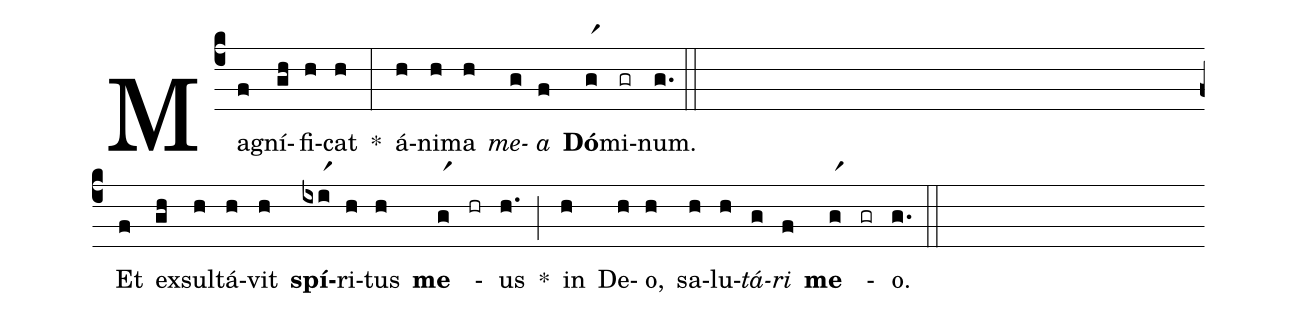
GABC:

%%
(c4)
Ma(f)gní(gh)fi(h)cat(h) *(:)
á(h)ni(h)ma(h) <i>me</i>(g)<i>a</i>(f) <b>Dó</b>(gr1)mi(gr)num.(g.) (::Z)

Et(f) ex(gh)sul(h)tá(h)vit(h) <b>spí</b>(ixir1)ri(h)tus(h) <b>me</b>(gr1) -(hr) us(h.) *(;)
in(h) De(h)o,(h) sa(h)lu(h)<i>tá</i>(g)<i>ri</i>(f) <b>me</b>(gr1) -(gr) o.(g.) (::)
